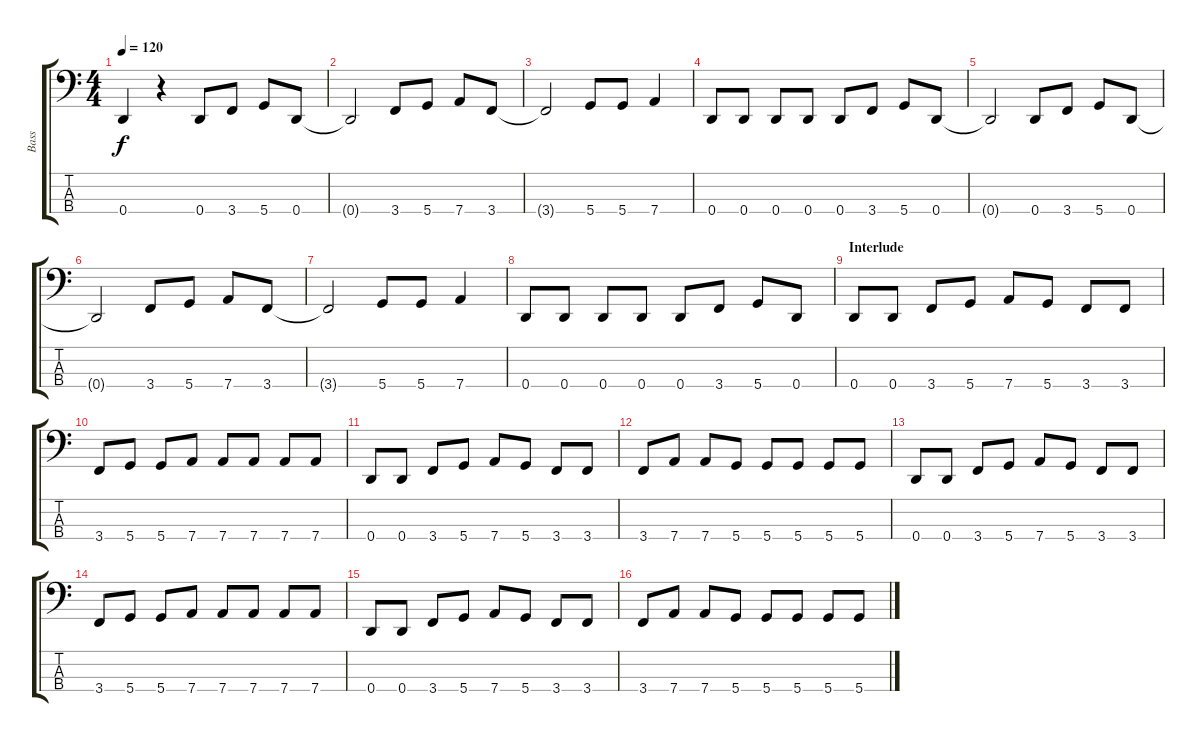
\track ("Bass" "Bass") {instrument electricbassfinger}
\staff {score tabs}
\tuning (G2 D2 A1 D1) {hide}
\ts (4 4)
\tempo 120
\clef f4
\ks c
0.4.4{dy f} r.4 0.4.8 3.4.8 5.4.8 0.4.8 |
0.4{t}.2 3.4.8 5.4.8 7.4.8 3.4.8 |
3.4{t}.2 5.4.8 5.4.8 7.4.4 |
0.4.8 0.4.8 0.4.8 0.4.8 0.4.8 3.4.8 5.4.8 0.4.8 |
0.4{t}.2 0.4.8 3.4.8 5.4.8 0.4.8 |
0.4{t}.2 3.4.8 5.4.8 7.4.8 3.4.8 |
3.4{t}.2 5.4.8 5.4.8 7.4.4 |
0.4.8 0.4.8 0.4.8 0.4.8 0.4.8 3.4.8 5.4.8 0.4.8 |
\section ("" "Interlude")
0.4.8 0.4.8 3.4.8 5.4.8 7.4.8 5.4.8 3.4.8 3.4.8 |
3.4.8 5.4.8 5.4.8 7.4.8 7.4.8 7.4.8 7.4.8 7.4.8 |
0.4.8 0.4.8 3.4.8 5.4.8 7.4.8 5.4.8 3.4.8 3.4.8 |
3.4.8 7.4.8 7.4.8 5.4.8 5.4.8 5.4.8 5.4.8 5.4.8 |
0.4.8 0.4.8 3.4.8 5.4.8 7.4.8 5.4.8 3.4.8 3.4.8 |
3.4.8 5.4.8 5.4.8 7.4.8 7.4.8 7.4.8 7.4.8 7.4.8 |
0.4.8 0.4.8 3.4.8 5.4.8 7.4.8 5.4.8 3.4.8 3.4.8 |
3.4.8 7.4.8 7.4.8 5.4.8 5.4.8 5.4.8 5.4.8 5.4.8
